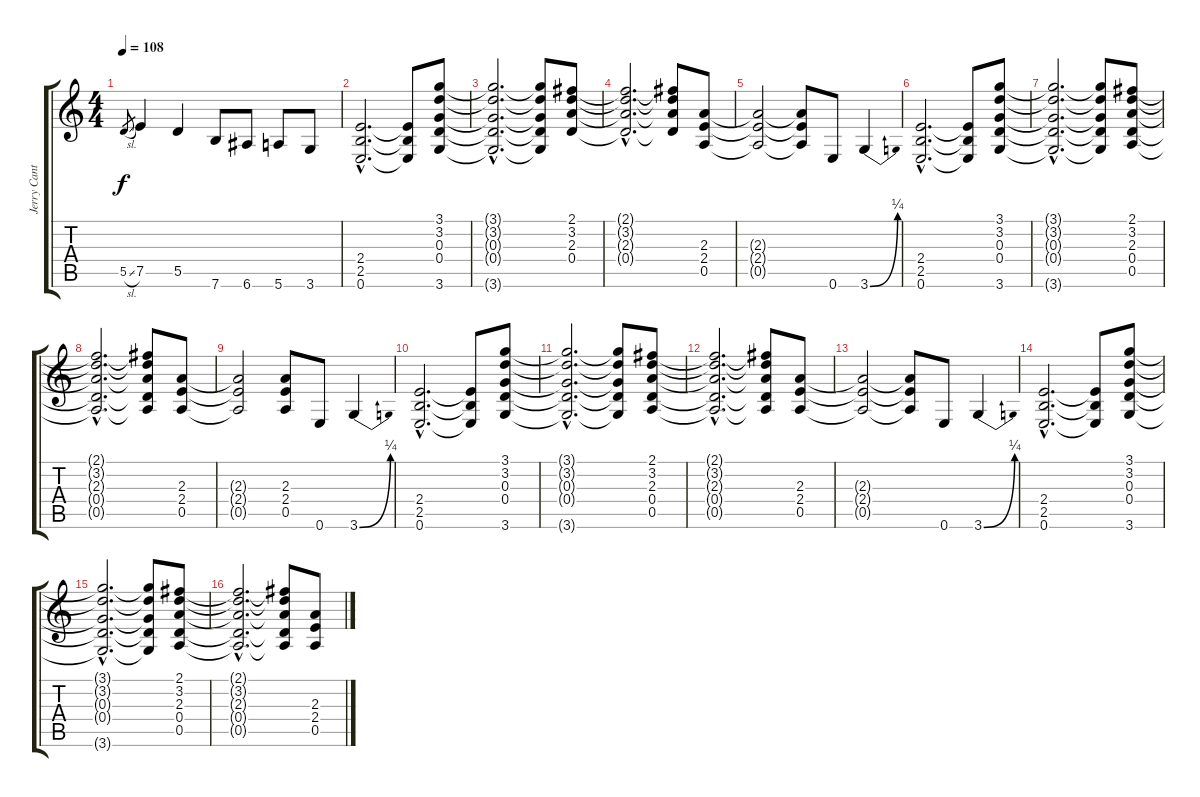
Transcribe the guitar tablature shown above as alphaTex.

\track ("Jerry Cantrell- Guitar 2" "Jerry Cant") {instrument distortionguitar}
\staff {score tabs}
\tuning (E4 B3 G3 D3 A2 E2) {hide}
\ts (4 4)
\tempo 108
\clef g2
\ks c
5.5{sl}.8{gr dy f} 7.5.4 5.5.4 7.6.8 6.6.8 5.6.8 3.6.8 |
(2.4{hac} 2.5{hac} 0.6{hac}).2{d} (2.4{t} 2.5{t} 0.6{t}).8 (3.1 3.2 0.3 0.4 3.6).8 |
(3.1{hac t} 3.2{hac t} 0.3{hac t} 0.4{hac t} 3.6{hac t}).2{d} (3.1{t} 3.2{t} 0.3{t} 0.4{t} 3.6{t}).8 (2.1 3.2 2.3 0.4).8 |
(2.1{hac t} 3.2{hac t} 2.3{hac t} 0.4{hac t}).2{d} (2.1{t} 3.2{t} 2.3{t} 0.4{t}).8 (2.3 2.4 0.5).8 |
(2.3{t} 2.4{t} 0.5{t}).2 (2.3{t} 2.4{t} 0.5{t}).8 0.6.8 3.6{be (bend 0 0 60 1)}.4 |
(2.4{hac} 2.5{hac} 0.6{hac}).2{d} (2.4{t} 2.5{t} 0.6{t}).8 (3.1 3.2 0.3 0.4 3.6).8 |
(3.1{hac t} 3.2{hac t} 0.3{hac t} 0.4{hac t} 3.6{hac t}).2{d} (3.1{t} 3.2{t} 0.3{t} 0.4{t} 3.6{t}).8 (2.1 3.2 2.3 0.4 0.5).8 |
(2.1{hac t} 3.2{hac t} 2.3{hac t} 0.4{hac t} 0.5{hac t}).2{d} (2.1{t} 3.2{t} 2.3{t} 0.4{t} 0.5{t}).8 (2.3 2.4 0.5).8 |
(2.3{t} 2.4{t} 0.5{t}).2 (2.3 2.4 0.5).8 0.6.8 3.6{be (bend 0 0 60 1)}.4 |
(2.4{hac} 2.5{hac} 0.6{hac}).2{d} (2.4{t} 2.5{t} 0.6{t}).8 (3.1 3.2 0.3 0.4 3.6).8 |
(3.1{hac t} 3.2{hac t} 0.3{hac t} 0.4{hac t} 3.6{hac t}).2{d} (3.1{t} 3.2{t} 0.3{t} 0.4{t} 3.6{t}).8 (2.1 3.2 2.3 0.4 0.5).8 |
(2.1{hac t} 3.2{hac t} 2.3{hac t} 0.4{hac t} 0.5{hac t}).2{d} (2.1{t} 3.2{t} 2.3{t} 0.4{t} 0.5{t}).8 (2.3 2.4 0.5).8 |
(2.3{t} 2.4{t} 0.5{t}).2 (2.3{t} 2.4{t} 0.5{t}).8 0.6.8 3.6{be (bend 0 0 60 1)}.4 |
(2.4{hac} 2.5{hac} 0.6{hac}).2{d} (2.4{t} 2.5{t} 0.6{t}).8 (3.1 3.2 0.3 0.4 3.6).8 |
(3.1{hac t} 3.2{hac t} 0.3{hac t} 0.4{hac t} 3.6{hac t}).2{d} (3.1{t} 3.2{t} 0.3{t} 0.4{t} 3.6{t}).8 (2.1 3.2 2.3 0.4 0.5).8 |
(2.1{hac t} 3.2{hac t} 2.3{hac t} 0.4{hac t} 0.5{hac t}).2{d} (2.1{t} 3.2{t} 2.3{t} 0.4{t} 0.5{t}).8 (2.3 2.4 0.5).8
